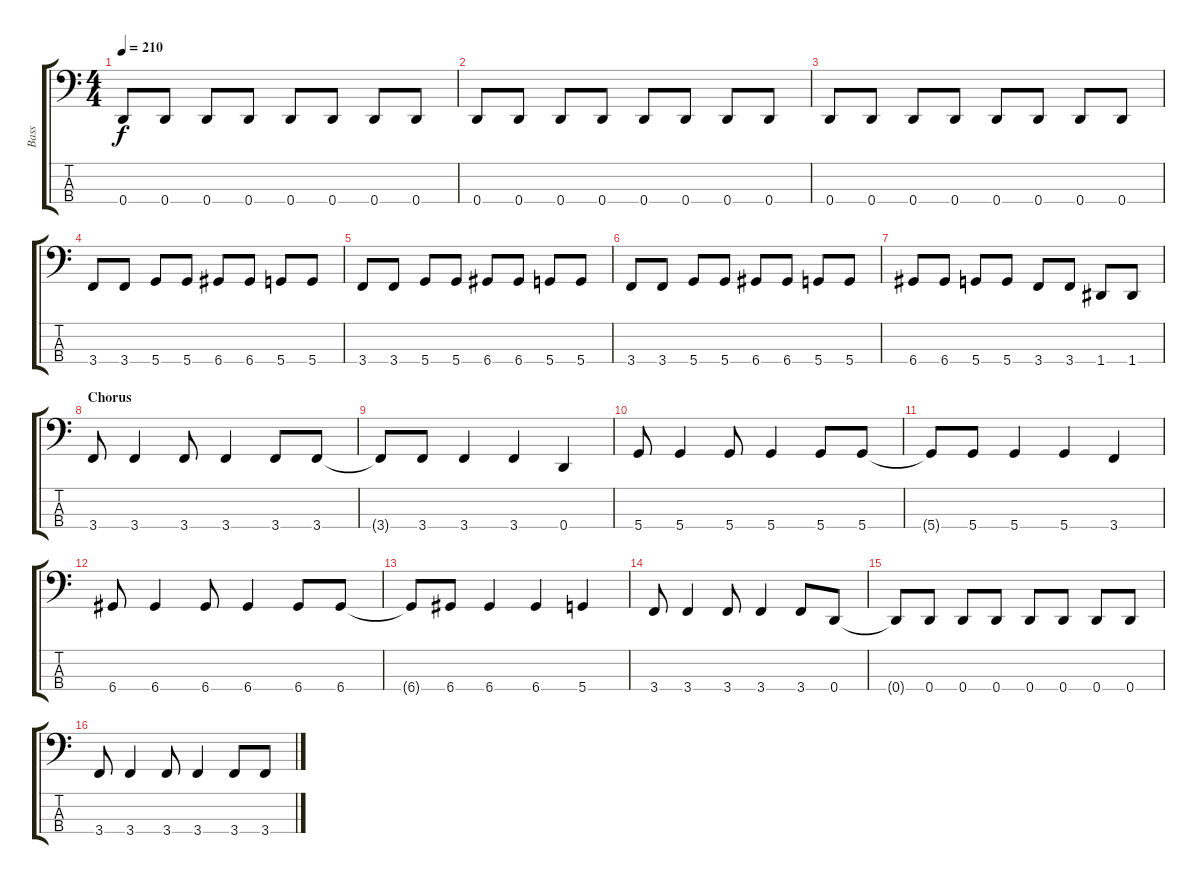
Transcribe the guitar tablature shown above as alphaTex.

\track ("Bass" "Bass") {instrument electricbassfinger}
\staff {score tabs}
\tuning (F2 C2 G1 D1) {hide}
\ts (4 4)
\tempo 210
\clef f4
\ks c
0.4.8{dy f} 0.4.8 0.4.8 0.4.8 0.4.8 0.4.8 0.4.8 0.4.8 |
0.4.8 0.4.8 0.4.8 0.4.8 0.4.8 0.4.8 0.4.8 0.4.8 |
0.4.8 0.4.8 0.4.8 0.4.8 0.4.8 0.4.8 0.4.8 0.4.8 |
3.4.8 3.4.8 5.4.8 5.4.8 6.4.8 6.4.8 5.4.8 5.4.8 |
3.4.8 3.4.8 5.4.8 5.4.8 6.4.8 6.4.8 5.4.8 5.4.8 |
3.4.8 3.4.8 5.4.8 5.4.8 6.4.8 6.4.8 5.4.8 5.4.8 |
6.4.8 6.4.8 5.4.8 5.4.8 3.4.8 3.4.8 1.4.8 1.4.8 |
\section ("" "Chorus")
3.4.8 3.4.4 3.4.8 3.4.4 3.4.8 3.4.8 |
3.4{t}.8 3.4.8 3.4.4 3.4.4 0.4.4 |
5.4.8 5.4.4 5.4.8 5.4.4 5.4.8 5.4.8 |
5.4{t}.8 5.4.8 5.4.4 5.4.4 3.4.4 |
6.4.8 6.4.4 6.4.8 6.4.4 6.4.8 6.4.8 |
6.4{t}.8 6.4.8 6.4.4 6.4.4 5.4.4 |
3.4.8 3.4.4 3.4.8 3.4.4 3.4.8 0.4.8 |
0.4{t}.8 0.4.8 0.4.8 0.4.8 0.4.8 0.4.8 0.4.8 0.4.8 |
3.4.8 3.4.4 3.4.8 3.4.4 3.4.8 3.4.8
